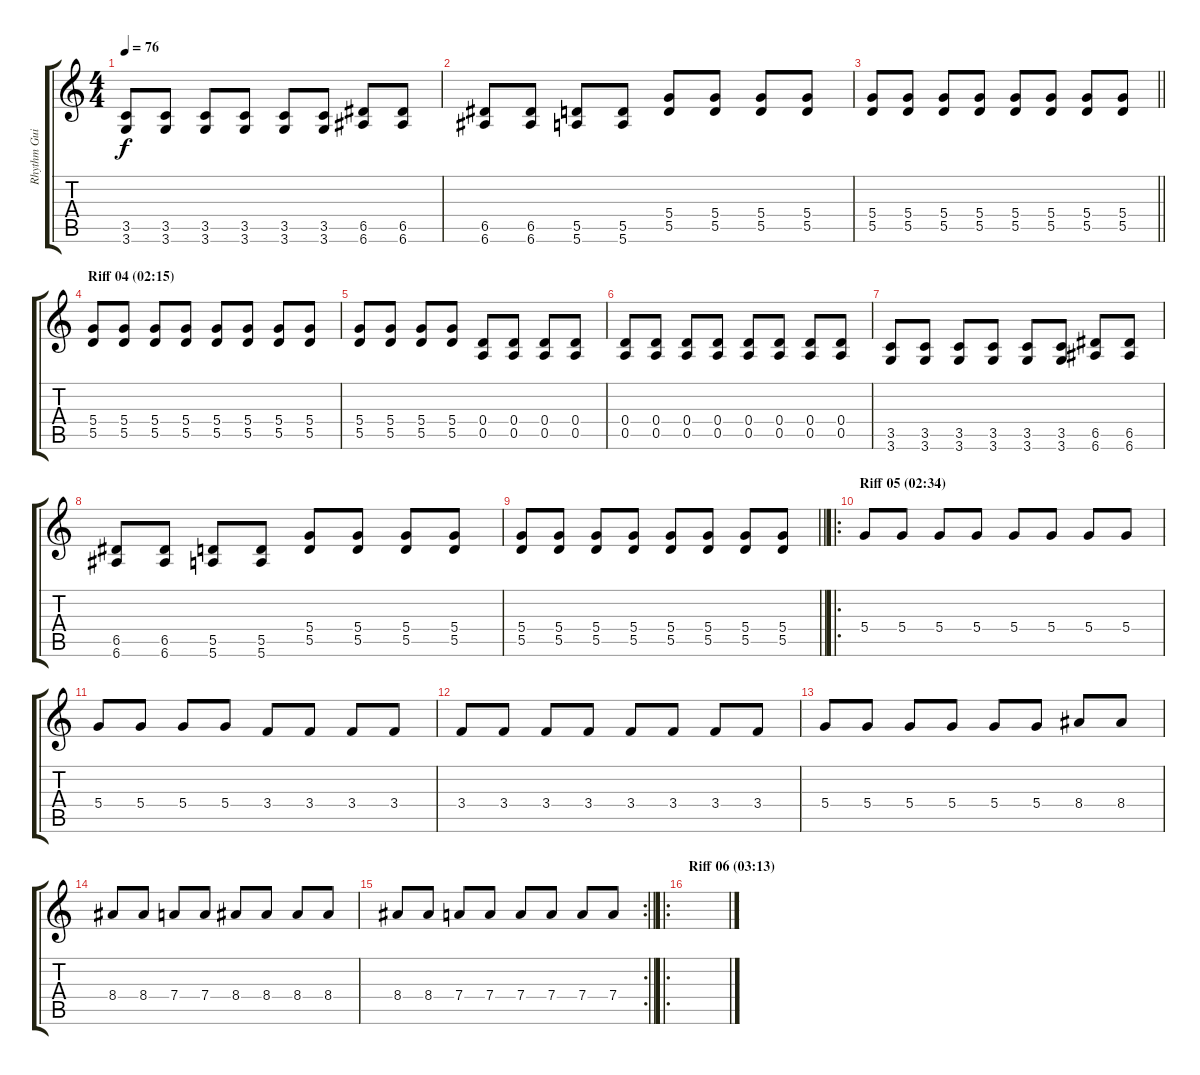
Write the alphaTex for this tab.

\track ("Rhythm Guitar" "Rhythm Gui") {instrument distortionguitar}
\staff {score tabs}
\tuning (E4 B3 G3 D3 A2 E2) {hide}
\ts (4 4)
\tempo 76
\clef g2
\ks c
(3.5 3.6).8{dy f} (3.5 3.6).8 (3.5 3.6).8 (3.5 3.6).8 (3.5 3.6).8 (3.5 3.6).8 (6.5 6.6).8 (6.5 6.6).8 |
(6.5 6.6).8 (6.5 6.6).8 (5.5 5.6).8 (5.5 5.6).8 (5.4 5.5).8 (5.4 5.5).8 (5.4 5.5).8 (5.4 5.5).8 |
\barLineRight lightlight
(5.4 5.5).8 (5.4 5.5).8 (5.4 5.5).8 (5.4 5.5).8 (5.4 5.5).8 (5.4 5.5).8 (5.4 5.5).8 (5.4 5.5).8 |
\section ("" "Riff 04 (02:15)")
(5.4 5.5).8 (5.4 5.5).8 (5.4 5.5).8 (5.4 5.5).8 (5.4 5.5).8 (5.4 5.5).8 (5.4 5.5).8 (5.4 5.5).8 |
(5.4 5.5).8 (5.4 5.5).8 (5.4 5.5).8 (5.4 5.5).8 (0.4 0.5).8 (0.4 0.5).8 (0.4 0.5).8 (0.4 0.5).8 |
(0.4 0.5).8 (0.4 0.5).8 (0.4 0.5).8 (0.4 0.5).8 (0.4 0.5).8 (0.4 0.5).8 (0.4 0.5).8 (0.4 0.5).8 |
(3.5 3.6).8 (3.5 3.6).8 (3.5 3.6).8 (3.5 3.6).8 (3.5 3.6).8 (3.5 3.6).8 (6.5 6.6).8 (6.5 6.6).8 |
(6.5 6.6).8 (6.5 6.6).8 (5.5 5.6).8 (5.5 5.6).8 (5.4 5.5).8 (5.4 5.5).8 (5.4 5.5).8 (5.4 5.5).8 |
\barLineRight lightlight
(5.4 5.5).8 (5.4 5.5).8 (5.4 5.5).8 (5.4 5.5).8 (5.4 5.5).8 (5.4 5.5).8 (5.4 5.5).8 (5.4 5.5).8 |
\ro
\section ("" "Riff 05 (02:34)")
5.4.8{volume 8} 5.4.8 5.4.8 5.4.8 5.4.8 5.4.8 5.4.8 5.4.8 |
5.4.8 5.4.8 5.4.8 5.4.8 3.4.8 3.4.8 3.4.8 3.4.8 |
3.4.8 3.4.8 3.4.8 3.4.8 3.4.8 3.4.8 3.4.8 3.4.8 |
5.4.8 5.4.8 5.4.8 5.4.8 5.4.8 5.4.8 8.4.8 8.4.8 |
8.4.8 8.4.8 7.4.8 7.4.8 8.4.8 8.4.8 8.4.8 8.4.8 |
\rc 2
\barLineRight lightlight
8.4.8 8.4.8 7.4.8 7.4.8 7.4.8 7.4.8 7.4.8 7.4.8 |
\ro
\section ("" "Riff 06 (03:13)")
